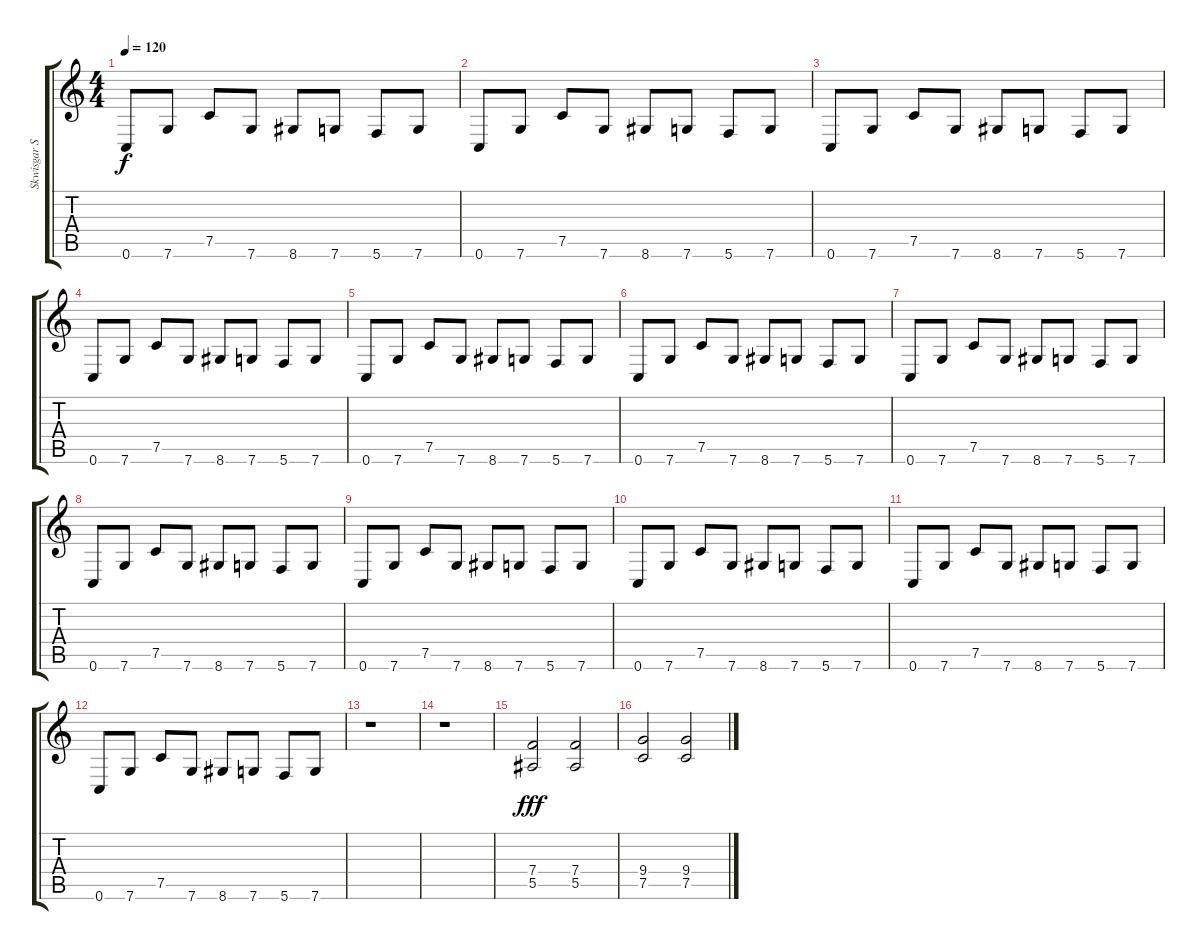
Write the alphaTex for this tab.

\track ("Skwisgar Skwigelf" "Skwisgar S") {instrument overdrivenguitar}
\staff {score tabs}
\tuning (C4 G3 Eb3 Bb2 F2 C2) {hide}
\ts (4 4)
\tempo 120
\clef g2
\ks c
0.6.8{dy f} 7.6.8 7.5.8 7.6.8 8.6.8 7.6.8 5.6.8 7.6.8 |
0.6.8 7.6.8 7.5.8 7.6.8 8.6.8 7.6.8 5.6.8 7.6.8 |
0.6.8 7.6.8 7.5.8 7.6.8 8.6.8 7.6.8 5.6.8 7.6.8 |
0.6.8 7.6.8 7.5.8 7.6.8 8.6.8 7.6.8 5.6.8 7.6.8 |
0.6.8 7.6.8 7.5.8 7.6.8 8.6.8 7.6.8 5.6.8 7.6.8 |
0.6.8 7.6.8 7.5.8 7.6.8 8.6.8 7.6.8 5.6.8 7.6.8 |
0.6.8 7.6.8 7.5.8 7.6.8 8.6.8 7.6.8 5.6.8 7.6.8 |
0.6.8 7.6.8 7.5.8 7.6.8 8.6.8 7.6.8 5.6.8 7.6.8 |
0.6.8 7.6.8 7.5.8 7.6.8 8.6.8 7.6.8 5.6.8 7.6.8 |
0.6.8 7.6.8 7.5.8 7.6.8 8.6.8 7.6.8 5.6.8 7.6.8 |
0.6.8 7.6.8 7.5.8 7.6.8 8.6.8 7.6.8 5.6.8 7.6.8 |
0.6.8 7.6.8 7.5.8 7.6.8 8.6.8 7.6.8 5.6.8 7.6.8 |
r.1 |
r.1 |
(7.4 5.5).2{dy fff} (7.4 5.5).2 |
(9.4 7.5).2 (9.4 7.5).2
